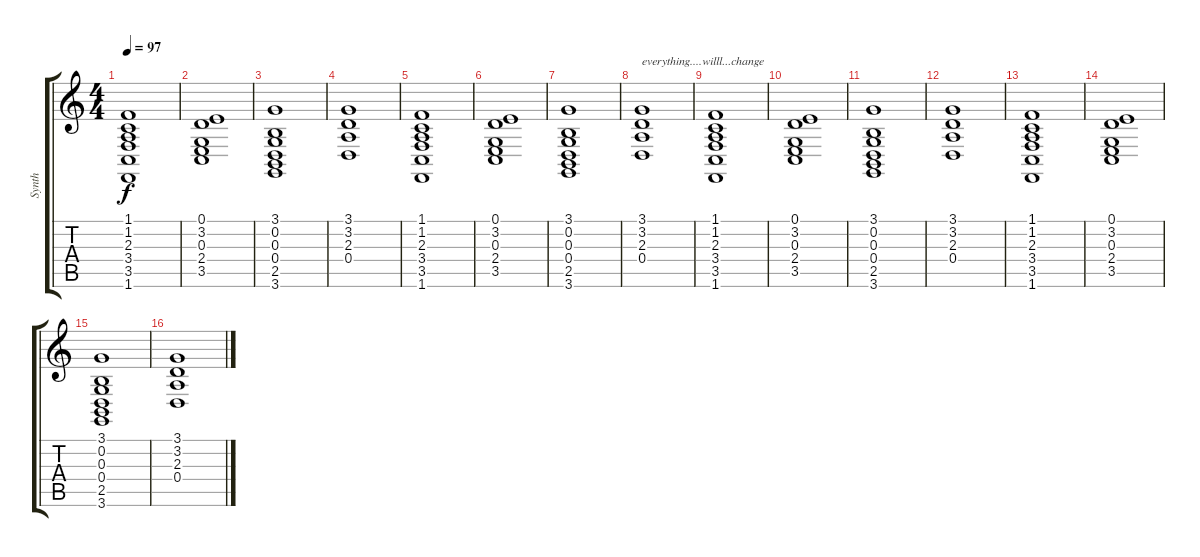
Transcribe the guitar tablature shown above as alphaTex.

\track ("Synth" "Synth") {instrument pad2warm}
\staff {score tabs}
\tuning (E4 B3 G3 D3 A2 E2) {hide}
\ts (4 4)
\tempo 97
\clef g2
\ks c
(1.1 1.2 2.3 3.4 3.5 1.6).1{dy f} |
(0.1 3.2 0.3 2.4 3.5).1 |
(3.1 0.2 0.3 0.4 2.5 3.6).1 |
(3.1 3.2 2.3 0.4).1 |
(1.1 1.2 2.3 3.4 3.5 1.6).1 |
(0.1 3.2 0.3 2.4 3.5).1 |
(3.1 0.2 0.3 0.4 2.5 3.6).1 |
(3.1 3.2 2.3 0.4).1{txt "everything....willl...change"} |
(1.1 1.2 2.3 3.4 3.5 1.6).1 |
(0.1 3.2 0.3 2.4 3.5).1 |
(3.1 0.2 0.3 0.4 2.5 3.6).1 |
(3.1 3.2 2.3 0.4).1 |
(1.1 1.2 2.3 3.4 3.5 1.6).1 |
(0.1 3.2 0.3 2.4 3.5).1 |
(3.1 0.2 0.3 0.4 2.5 3.6).1 |
(3.1 3.2 2.3 0.4).1
